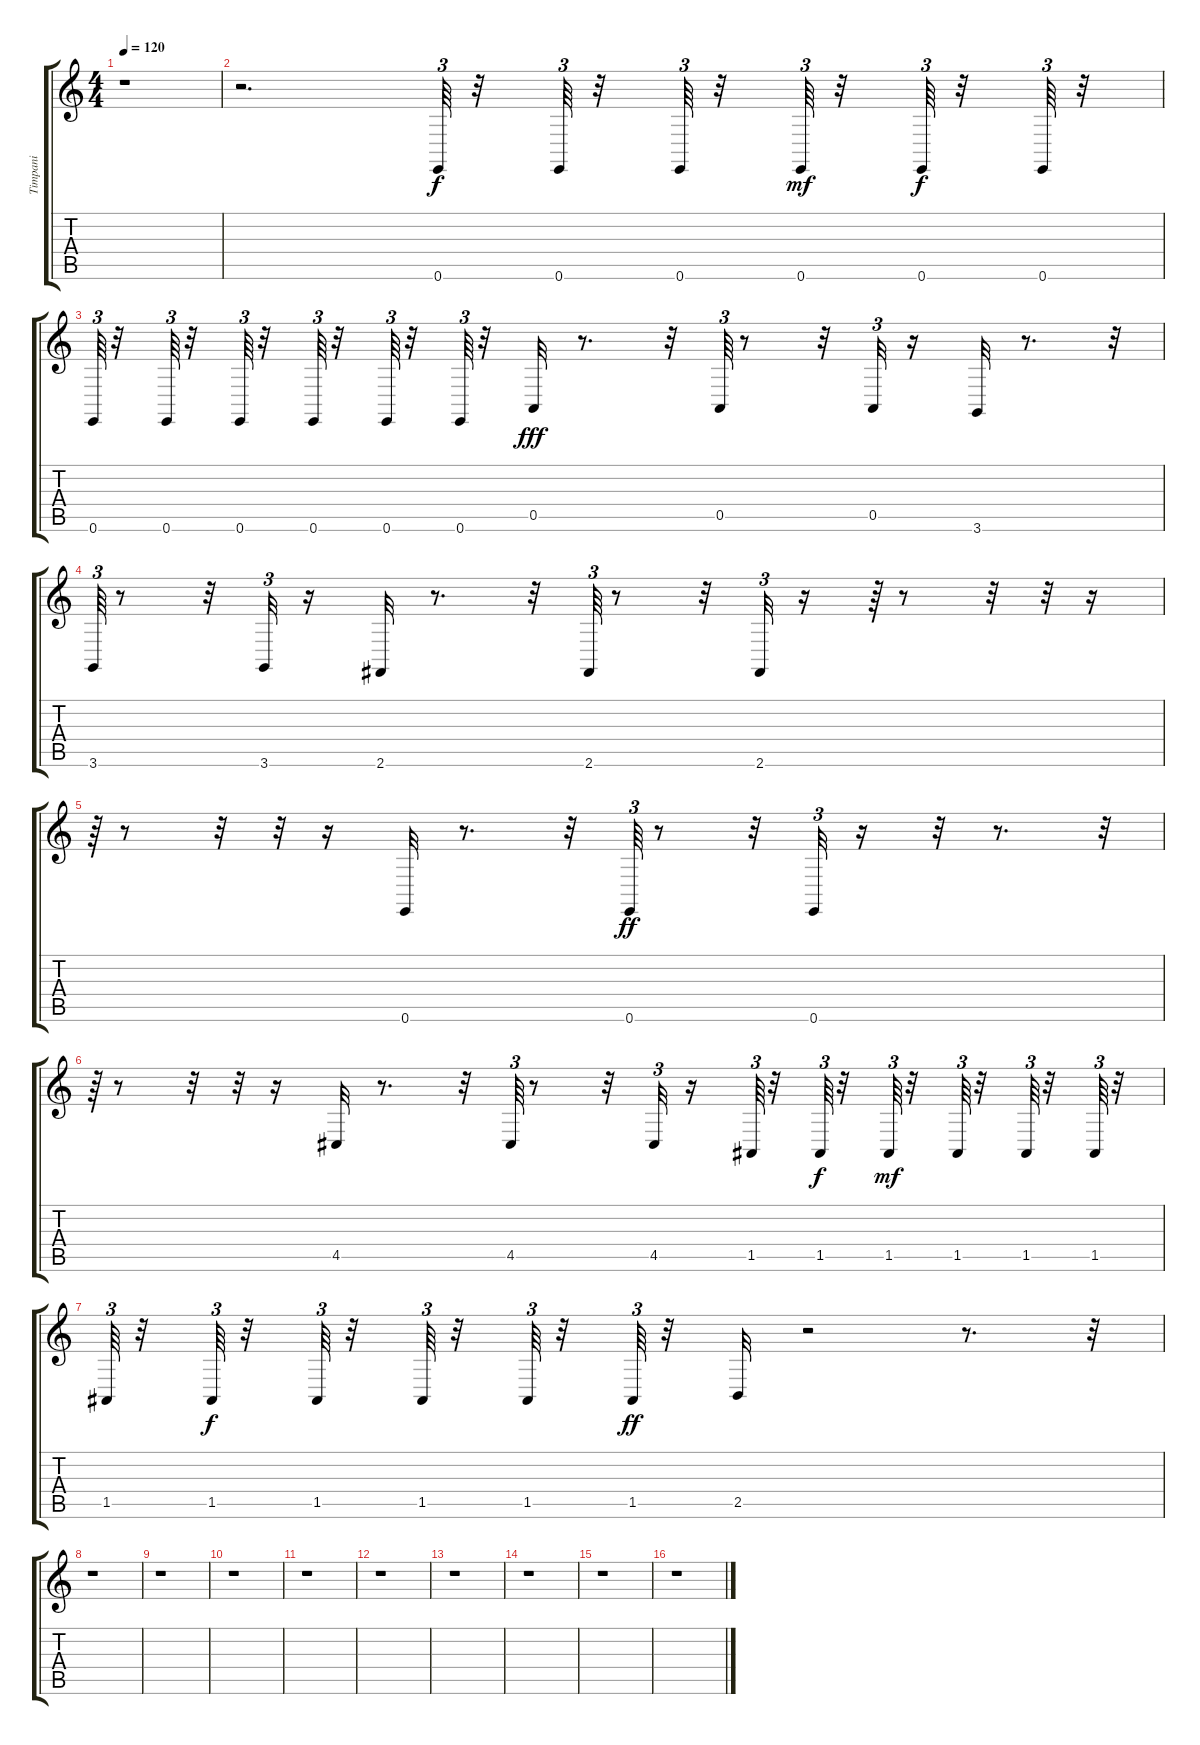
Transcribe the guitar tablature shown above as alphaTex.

\track ("Timpani" "Timpani") {instrument timpani}
\staff {score tabs}
\tuning (E4 B3 G3 D3 A2 E2) {hide}
\ts (4 4)
\tempo 120
\clef g2
\ks c
r.1{dy fff} |
r.2{d} 0.6.64{tu (3 2) dy f} r.32 0.6.64{tu (3 2)} r.32 0.6.64{tu (3 2)} r.32 0.6.64{tu (3 2) dy mf} r.32 0.6.64{tu (3 2) dy f} r.32 0.6.64{tu (3 2)} r.32 |
0.6.64{tu (3 2)} r.32 0.6.64{tu (3 2)} r.32 0.6.64{tu (3 2)} r.32 0.6.64{tu (3 2)} r.32 0.6.64{tu (3 2)} r.32 0.6.64{tu (3 2)} r.32 0.5.32{dy fff} r.8{d} r.32 0.5.64{tu (3 2)} r.8 r.32 0.5.32{tu (3 2)} r.16 3.6.32 r.8{d} r.32 |
3.6.64{tu (3 2)} r.8 r.32 3.6.32{tu (3 2)} r.16 2.6.32 r.8{d} r.32 2.6.64{tu (3 2)} r.8 r.32 2.6.32{tu (3 2)} r.16 r.64{tu (3 2)} r.8 r.32 r.32{tu (3 2)} r.16 |
r.64{tu (3 2)} r.8 r.32 r.32{tu (3 2)} r.16 0.6.32 r.8{d} r.32 0.6.64{tu (3 2) dy ff} r.8 r.32 0.6.32{tu (3 2)} r.16 r.32 r.8{d} r.32 |
r.64{tu (3 2)} r.8 r.32 r.32{tu (3 2)} r.16 4.5.32 r.8{d} r.32 4.5.64{tu (3 2)} r.8 r.32 4.5.32{tu (3 2)} r.16 1.5.64{tu (3 2)} r.32 1.5.64{tu (3 2) dy f} r.32 1.5.64{tu (3 2) dy mf} r.32 1.5.64{tu (3 2)} r.32 1.5.64{tu (3 2)} r.32 1.5.64{tu (3 2)} r.32 |
1.5.64{tu (3 2)} r.32 1.5.64{tu (3 2) dy f} r.32 1.5.64{tu (3 2)} r.32 1.5.64{tu (3 2)} r.32 1.5.64{tu (3 2)} r.32 1.5.64{tu (3 2) dy ff} r.32 2.5.32 r.2 r.8{d} r.32 |
r.1 |
r.1 |
r.1 |
r.1 |
r.1 |
r.1 |
r.1 |
r.1 |
r.1
